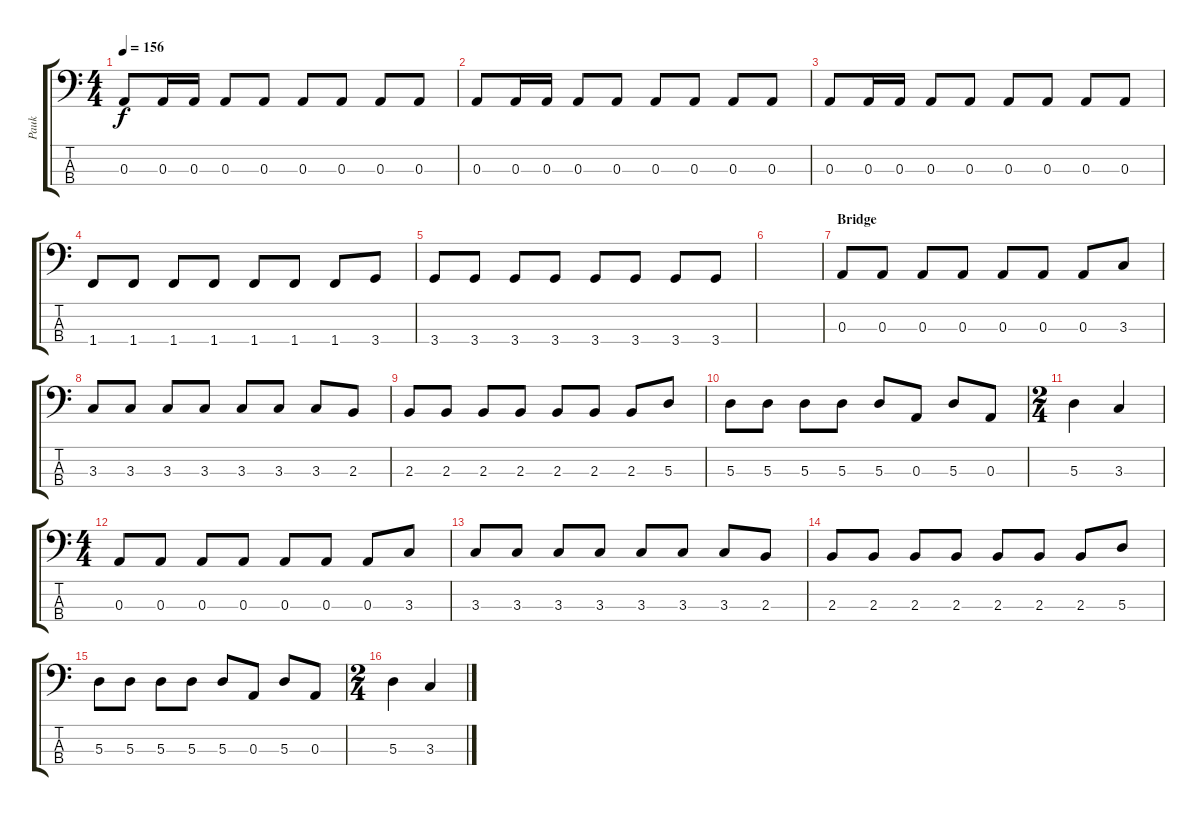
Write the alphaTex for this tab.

\track ("Pauk" "Pauk") {instrument electricbasspick}
\staff {score tabs}
\tuning (G2 D2 A1 E1) {hide}
\ts (4 4)
\tempo 156
\clef f4
\ks c
0.3.8{dy f} 0.3.16 0.3.16 0.3.8 0.3.8 0.3.8 0.3.8 0.3.8 0.3.8 |
0.3.8 0.3.16 0.3.16 0.3.8 0.3.8 0.3.8 0.3.8 0.3.8 0.3.8 |
0.3.8 0.3.16 0.3.16 0.3.8 0.3.8 0.3.8 0.3.8 0.3.8 0.3.8 |
1.4.8 1.4.8 1.4.8 1.4.8 1.4.8 1.4.8 1.4.8 3.4.8 |
3.4.8 3.4.8 3.4.8 3.4.8 3.4.8 3.4.8 3.4.8 3.4.8 |
|
\section ("" "Bridge")
0.3.8 0.3.8 0.3.8 0.3.8 0.3.8 0.3.8 0.3.8 3.3.8 |
3.3.8 3.3.8 3.3.8 3.3.8 3.3.8 3.3.8 3.3.8 2.3.8 |
2.3.8 2.3.8 2.3.8 2.3.8 2.3.8 2.3.8 2.3.8 5.3.8 |
5.3.8 5.3.8 5.3.8 5.3.8 5.3.8 0.3.8 5.3.8 0.3.8 |
\ts (2 4)
5.3.4 3.3.4 |
\ts (4 4)
0.3.8 0.3.8 0.3.8 0.3.8 0.3.8 0.3.8 0.3.8 3.3.8 |
3.3.8 3.3.8 3.3.8 3.3.8 3.3.8 3.3.8 3.3.8 2.3.8 |
2.3.8 2.3.8 2.3.8 2.3.8 2.3.8 2.3.8 2.3.8 5.3.8 |
5.3.8 5.3.8 5.3.8 5.3.8 5.3.8 0.3.8 5.3.8 0.3.8 |
\ts (2 4)
5.3.4 3.3.4
